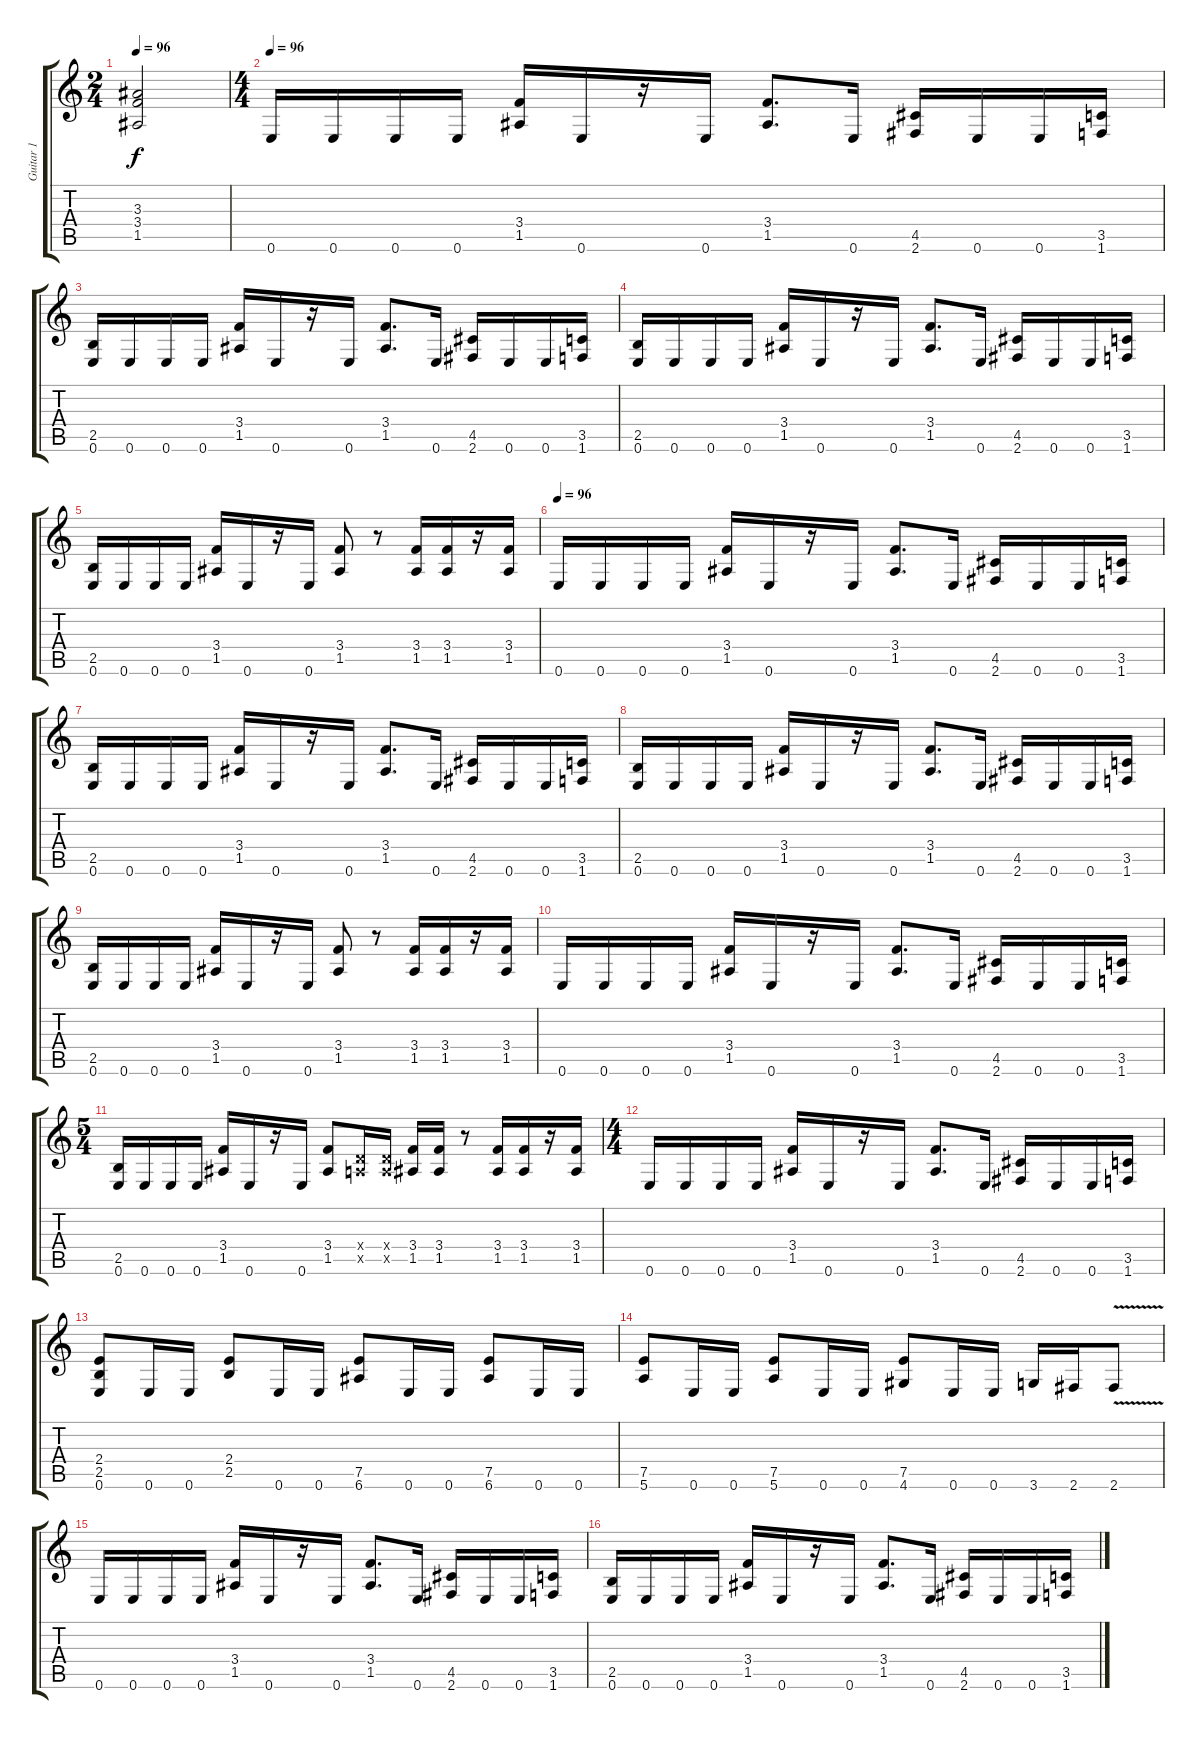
\track ("Guitar 1" "Guitar 1") {instrument distortionguitar}
\staff {score tabs}
\tuning (E4 B3 G3 D3 A2 E2) {hide}
\ts (2 4)
\tempo 96
\clef g2
\ks c
(3.3 3.4 1.5).2{dy f} |
\ts (4 4)
\tempo 96
0.6.16 0.6.16 0.6.16 0.6.16 (3.4 1.5).16 0.6.16 r.16 0.6.16 (3.4 1.5).8{d} 0.6.16 (4.5 2.6).16 0.6.16 0.6.16 (3.5 1.6).16 |
(2.5 0.6).16 0.6.16 0.6.16 0.6.16 (3.4 1.5).16 0.6.16 r.16 0.6.16 (3.4 1.5).8{d} 0.6.16 (4.5 2.6).16 0.6.16 0.6.16 (3.5 1.6).16 |
(2.5 0.6).16 0.6.16 0.6.16 0.6.16 (3.4 1.5).16 0.6.16 r.16 0.6.16 (3.4 1.5).8{d} 0.6.16 (4.5 2.6).16 0.6.16 0.6.16 (3.5 1.6).16 |
(2.5 0.6).16 0.6.16 0.6.16 0.6.16 (3.4 1.5).16 0.6.16 r.16 0.6.16 (3.4 1.5).8 r.8 (3.4 1.5).16 (3.4 1.5).16 r.16 (3.4 1.5).16 |
\tempo 96
0.6.16 0.6.16 0.6.16 0.6.16 (3.4 1.5).16 0.6.16 r.16 0.6.16 (3.4 1.5).8{d} 0.6.16 (4.5 2.6).16 0.6.16 0.6.16 (3.5 1.6).16 |
(2.5 0.6).16 0.6.16 0.6.16 0.6.16 (3.4 1.5).16 0.6.16 r.16 0.6.16 (3.4 1.5).8{d} 0.6.16 (4.5 2.6).16 0.6.16 0.6.16 (3.5 1.6).16 |
(2.5 0.6).16 0.6.16 0.6.16 0.6.16 (3.4 1.5).16 0.6.16 r.16 0.6.16 (3.4 1.5).8{d} 0.6.16 (4.5 2.6).16 0.6.16 0.6.16 (3.5 1.6).16 |
(2.5 0.6).16 0.6.16 0.6.16 0.6.16 (3.4 1.5).16 0.6.16 r.16 0.6.16 (3.4 1.5).8 r.8 (3.4 1.5).16 (3.4 1.5).16 r.16 (3.4 1.5).16 |
0.6.16 0.6.16 0.6.16 0.6.16 (3.4 1.5).16 0.6.16 r.16 0.6.16 (3.4 1.5).8{d} 0.6.16 (4.5 2.6).16 0.6.16 0.6.16 (3.5 1.6).16 |
\ts (5 4)
(2.5 0.6).16 0.6.16 0.6.16 0.6.16 (3.4 1.5).16 0.6.16 r.16 0.6.16 (3.4 1.5).8 (0.4{x} 0.5{x}).16 (0.4{x} 0.5{x}).16 (3.4 1.5).16 (3.4 1.5).16 r.8 (3.4 1.5).16 (3.4 1.5).16 r.16 (3.4 1.5).16 |
\ts (4 4)
0.6.16 0.6.16 0.6.16 0.6.16 (3.4 1.5).16 0.6.16 r.16 0.6.16 (3.4 1.5).8{d} 0.6.16 (4.5 2.6).16 0.6.16 0.6.16 (3.5 1.6).16 |
(2.4 2.5 0.6).8 0.6.16 0.6.16 (2.4 2.5).8 0.6.16 0.6.16 (7.5 6.6).8 0.6.16 0.6.16 (7.5 6.6).8 0.6.16 0.6.16 |
(7.5 5.6).8 0.6.16 0.6.16 (7.5 5.6).8 0.6.16 0.6.16 (7.5 4.6).8 0.6.16 0.6.16 3.6.16 2.6.16 2.6{v}.8 |
0.6.16 0.6.16 0.6.16 0.6.16 (3.4 1.5).16 0.6.16 r.16 0.6.16 (3.4 1.5).8{d} 0.6.16 (4.5 2.6).16 0.6.16 0.6.16 (3.5 1.6).16 |
(2.5 0.6).16 0.6.16 0.6.16 0.6.16 (3.4 1.5).16 0.6.16 r.16 0.6.16 (3.4 1.5).8{d} 0.6.16 (4.5 2.6).16 0.6.16 0.6.16 (3.5 1.6).16
